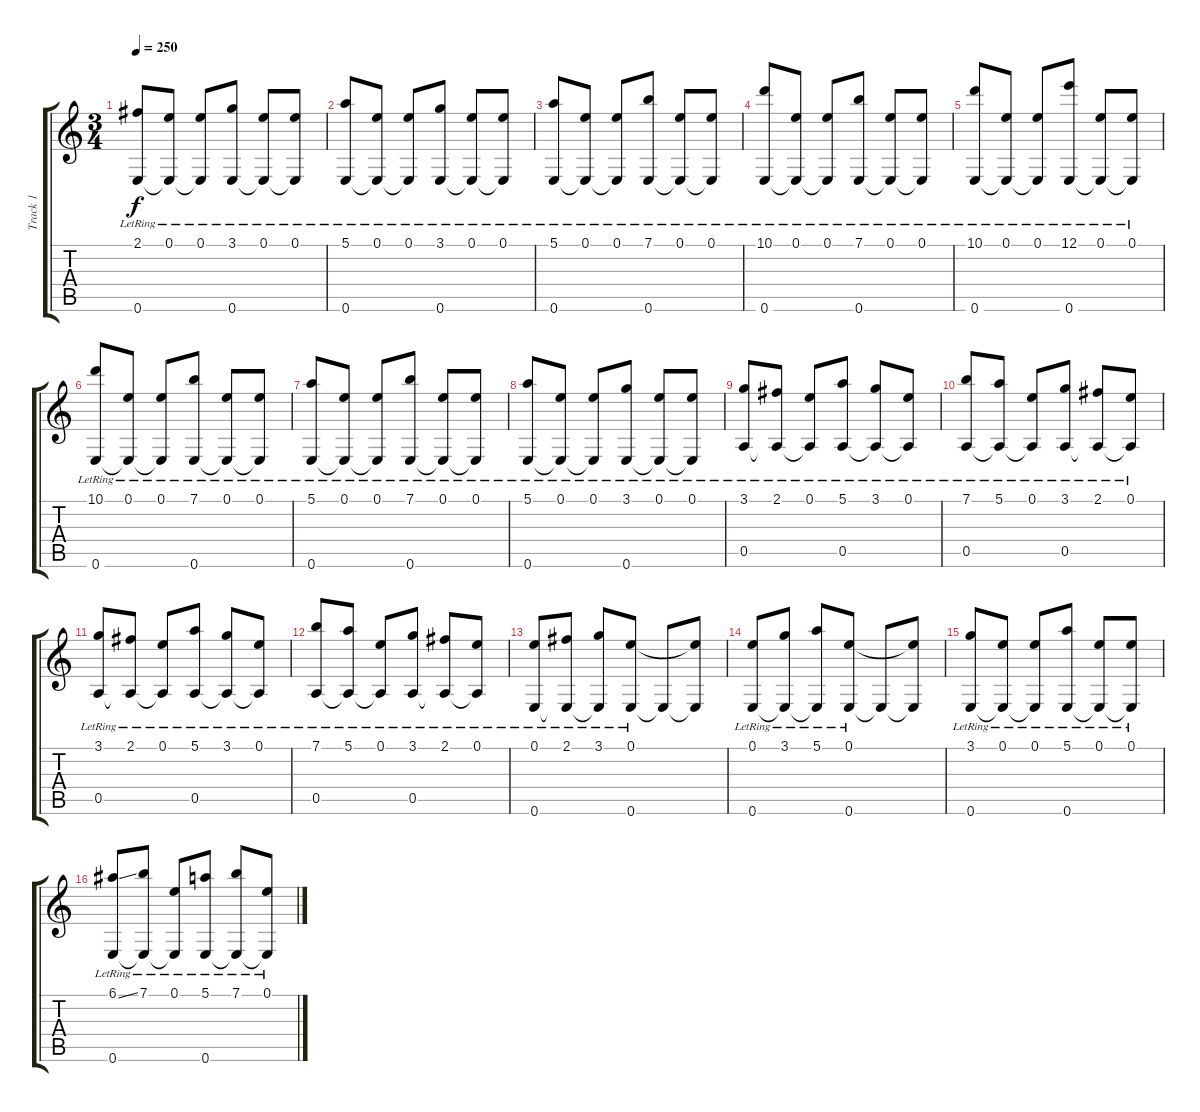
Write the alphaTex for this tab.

\track ("Track 1" "Track 1") {instrument acousticguitarnylon}
\staff {score tabs}
\tuning (E4 B3 G3 D3 A2 E2) {hide}
\ts (3 4)
\tempo 250
\clef g2
\ks c
(2.1{lr} 0.6{lr}).8{dy f} (0.1{lr} 0.6{t}).8 (0.1{lr} 0.6{t}).8 (3.1{lr} 0.6{lr}).8 (0.1{lr} 0.6{t}).8 (0.1{lr} 0.6{t}).8 |
(5.1{lr} 0.6{lr}).8 (0.1{lr} 0.6{t}).8 (0.1{lr} 0.6{t}).8 (3.1{lr} 0.6{lr}).8 (0.1{lr} 0.6{t}).8 (0.1{lr} 0.6{t}).8 |
(5.1{lr} 0.6{lr}).8 (0.1{lr} 0.6{t}).8 (0.1{lr} 0.6{t}).8 (7.1{lr} 0.6{lr}).8 (0.1{lr} 0.6{t}).8 (0.1{lr} 0.6{t}).8 |
(10.1{lr} 0.6{lr}).8 (0.1{lr} 0.6{t}).8 (0.1{lr} 0.6{t}).8 (7.1{lr} 0.6{lr}).8 (0.1{lr} 0.6{t}).8 (0.1{lr} 0.6{t}).8 |
(10.1{lr} 0.6{lr}).8 (0.1{lr} 0.6{t}).8 (0.1{lr} 0.6{t}).8 (12.1{lr} 0.6{lr}).8 (0.1{lr} 0.6{t}).8 (0.1{lr} 0.6{t}).8 |
(10.1{lr} 0.6{lr}).8 (0.1{lr} 0.6{t}).8 (0.1{lr} 0.6{t}).8 (7.1{lr} 0.6{lr}).8 (0.1{lr} 0.6{t}).8 (0.1{lr} 0.6{t}).8 |
(5.1{lr} 0.6{lr}).8 (0.1{lr} 0.6{t}).8 (0.1{lr} 0.6{t}).8 (7.1{lr} 0.6{lr}).8 (0.1{lr} 0.6{t}).8 (0.1{lr} 0.6{t}).8 |
(5.1{lr} 0.6{lr}).8 (0.1{lr} 0.6{t}).8 (0.1{lr} 0.6{t}).8 (3.1{lr} 0.6{lr}).8 (0.1{lr} 0.6{t}).8 (0.1{lr} 0.6{t}).8 |
(3.1{lr} 0.5{lr}).8 (2.1{lr} 0.5{t}).8 (0.1{lr} 0.5{t}).8 (5.1{lr} 0.5{lr}).8 (3.1{lr} 0.5{t}).8 (0.1{lr} 0.5{t}).8 |
(7.1{lr} 0.5{lr}).8 (5.1{lr} 0.5{t}).8 (0.1{lr} 0.5{t}).8 (3.1{lr} 0.5{lr}).8 (2.1{lr} 0.5{t}).8 (0.1{lr} 0.5{t}).8 |
(3.1{lr} 0.5{lr}).8 (2.1{lr} 0.5{t}).8 (0.1{lr} 0.5{t}).8 (5.1{lr} 0.5{lr}).8 (3.1{lr} 0.5{t}).8 (0.1{lr} 0.5{t}).8 |
(7.1{lr} 0.5{lr}).8 (5.1{lr} 0.5{t}).8 (0.1{lr} 0.5{t}).8 (3.1{lr} 0.5{lr}).8 (2.1{lr} 0.5{t}).8 (0.1{lr} 0.5{t}).8 |
(0.1{lr} 0.6{lr}).8 (2.1{lr} 0.6{t}).8 (3.1{lr} 0.6{t}).8 (0.1 0.6{lr}).8 0.6{t}.8 (0.1{t} 0.6{t}).8 |
(0.1{lr} 0.6{lr}).8 (3.1{lr} 0.6{t}).8 (5.1{lr} 0.6{t}).8 (0.1 0.6{lr}).8 0.6{t}.8 (0.1{t} 0.6{t}).8 |
(3.1{lr} 0.6{lr}).8 (0.1{lr} 0.6{t}).8 (0.1{lr} 0.6{t}).8 (5.1{lr} 0.6{lr}).8 (0.1{lr} 0.6{t}).8 (0.1{lr} 0.6{t}).8 |
(6.1{ss lr} 0.6{lr}).8 (7.1{lr} 0.6{t}).8 (0.1{lr} 0.6{t}).8 (5.1{lr} 0.6{lr}).8 (7.1{lr} 0.6{t}).8 (0.1{lr} 0.6{t}).8
